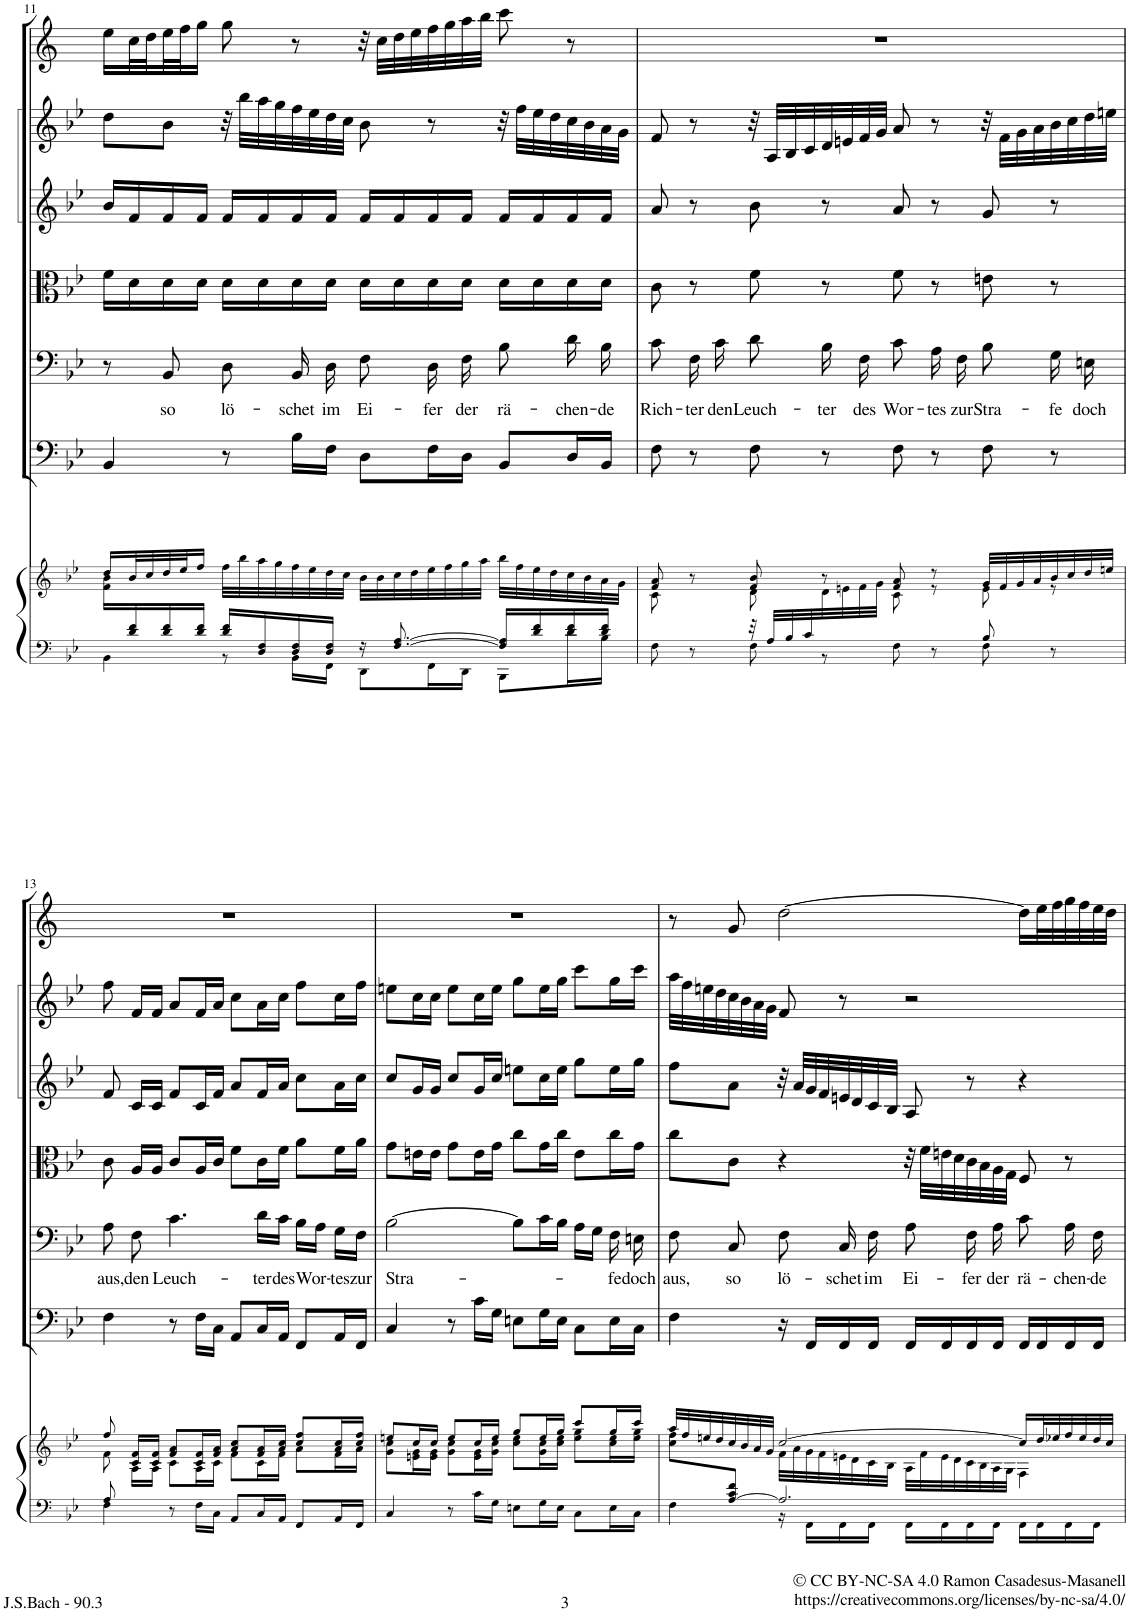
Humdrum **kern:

**kern	**kern	**kern	**kern	**text	**kern	**kern	**kern	**kern
*part7	*part7	*part6	*part5	*part5	*part4	*part3	*part2	*part1
*staff8	*staff7	*staff6	*staff5	*staff5	*staff4	*staff3	*staff2	*staff1
*I"Piano reduction	*	*I"Continuo	*I"Basso	*	*I"Viola	*I"Violino II	*I"Violino I	*I"Tromba
*I'Pno	*	*	*	*	*	*	*	*
!!LO:PB:g=z
*clefF4	*clefG2	*clefF4	*clefF4	*	*clefC3	*clefG2	*clefG2	*clefG2
*	*	*	*	*	*	*	*	*Trd1c2
*k[b-e-]	*k[b-e-]	*k[b-e-]	*k[b-e-]	*	*k[b-e-]	*k[b-e-]	*k[b-e-]	*k[]
*M4/4	*M4/4	*M4/4	*M4/4	*	*M4/4	*M4/4	*M4/4	*M4/4
*met(c)	*met(c)	*met(c)	*met(c)	*	*met(c)	*met(c)	*met(c)	*met(c)
=11	=11	=11	=11	=11	=11	=11	=11	=11
*^	*^	*	*	*	*	*	*	*
16ryy	4BB-\	16dd/LL	16f\ 16b-\LL	4BB-/	8r	.	16f\LL	16b-/LL	8dd\L	16ee\LL
16d/ 16f/	.	32b-/L	2...ryy	.	.	.	16d\	16f/	.	32cc\L
.	.	32cc/	.	.	.	.	.	.	.	32dd\J
!	!	!	!	!	!	!LO:LY:b	!	!	!	!
16d/ 16f/	.	32dd/	.	.	8BB-/	so	16d\	16f/	8b-\J	32ee\L
.	.	32ee-/J	.	.	.	.	.	.	.	32ff\J
16d/ 16f/JJ	.	16ff/JJ	.	.	.	.	16d\JJ	16f/JJ	.	16gg\JJ
!	!	!	!	!	!	!LO:LY:b	!	!	!	!
16d/ 16f/LL	8r	32ff\LLL	.	8r	8D\	lö-	16d\LL	16f/LL	32r	8gg\
.	.	32bb-\	.	.	.	.	.	.	32bb-\LLL	.
16D/ 16F/	.	32aa\	.	.	.	.	16d\	16f/	32aa\	.
.	.	32gg\	.	.	.	.	.	.	32gg\	.
!	!	!	!	!	!	!LO:LY:b	!	!	!	!
16D/ 16F/	16BB-\LL	32ff\	.	16B-\LL	16BB-/	schet	16d\	16f/	32ff\	8r
.	.	32ee-\	.	.	.	.	.	.	32ee-\	.
!	!	!	!	!	!	!LO:LY:b	!	!	!	!
16D/ 16F/JJ	16FF\JJ	32dd\	.	16F\JJ	16D\	im	16d\JJ	16f/JJ	32dd\	.
.	.	32cc\JJJ	.	.	.	.	.	.	32cc\JJJ	.
!	!	!	!	!	!	!LO:LY:b	!	!	!	!
16r	8DD\L	32b-\LLL	.	8D\L	8F\	Ei-	16d\LL	16f/LL	8b-\	32r
.	.	32b-\	.	.	.	.	.	.	.	32cc\LLL
[8.F/ [8.A/	.	32cc\	.	.	.	.	16d\	16f/	.	32dd\
.	.	32dd\	.	.	.	.	.	.	.	32ee\
!	!	!	!	!	!	!LO:LY:b	!	!	!	!
.	16FF\L	32ee-\	.	16F\L	16D\	fer	16d\	16f/	8r	32ff\
.	.	32ff\	.	.	.	.	.	.	.	32gg\
!	!	!	!	!	!	!LO:LY:b	!	!	!	!
.	16DD\JJ	32gg\	.	16D\JJ	16F\	der	16d\JJ	16f/JJ	.	32aa\
.	.	32aa\JJJ	.	.	.	.	.	.	.	32bb\JJJ
!	!	!	!	!	!	!LO:LY:b	!	!	!	!
16F/] 16A/]LL	8BBB-\L	32bb-\LLL	.	8BB-/L	8B-\	rä-	16d\LL	16f/LL	32r	8ccc\
.	.	32ff\	.	.	.	.	.	.	32ff\LLL	.
16d/ 16f/	.	32ee-\	.	.	.	.	16d\	16f/	32ee-\	.
.	.	32dd\	.	.	.	.	.	.	32dd\	.
!	!	!	!	!	!	!LO:LY:b	!	!	!	!
16d/ 16f/	16d\L	32cc\	.	16D/L	16d\	chen-	16d\	16f/	32cc\	8r
.	.	32b-\	.	.	.	.	.	.	32b-\	.
!	!	!	!	!	!	!LO:LY:b	!	!	!	!
16d/ 16f/JJ	16B-\JJ	32a\	.	16BB-/JJ	16B-\	de	16d\JJ	16f/JJ	32a\	.
.	.	32g\JJJ	.	.	.	.	.	.	32g\JJJ	.
=12	=12	=12	=12	=12	=12	=12	=12	=12	=12	=12
*	*	*	*^	*	*	*	*	*	*	*
!	!	!	!	!	!	!	!LO:LY:b	!	!	!	!
8ryy	8F\	8f/ 8a/	8c\	4.ryy	8F\	8c\	Rich-	8c\	8a/	8f/	1r
!	!	!	!	!	!	!	!LO:LY:b	!	!	!	!
8r	8ryy	8r	8ryy	.	8r	16F\	ter	8r	8r	8r	.
!	!	!	!	!	!	!	!LO:LY:b	!	!	!	!
.	.	.	.	.	.	16c\	den	.	.	.	.
!	!	!	!	!	!	!	!LO:LY:b	!	!	!	!
32r	8F\	8f/ 8b-/	8d\	.	8F\	8d\	Leuch-	8f\	8b-\	32r	.
32A/LLL	.	.	.	.	.	.	.	.	.	32A/LLL	.
32B-/	.	.	.	.	.	.	.	.	.	32B-/	.
32c/	.	.	.	.	.	.	.	.	.	32c/	.
!	!	!	!	!	!	!	!LO:LY:b	!	!	!	!
8ryy	8r	8r	8ryy	32d\	8r	16B-\	ter	8r	8r	32d/	.
.	.	.	.	32en\	.	.	.	.	.	32en/	.
!	!	!	!	!	!	!	!LO:LY:b	!	!	!	!
.	.	.	.	32f\	.	16F\	des	.	.	32f/	.
.	.	.	.	32g\JJJ	.	.	.	.	.	32g/JJJ	.
!	!	!	!	!	!	!	!LO:LY:b	!	!	!	!
8ryy	8F\	8f/ 8a/	8c\	2ryy	8F\	8c\	Wor-	8f\	8a/	8a/	.
!	!	!	!	!	!	!	!LO:LY:b	!	!	!	!
8r	8ryy	8r	8r	.	8r	16A\	tes	8r	8r	8r	.
!	!	!	!	!	!	!	!LO:LY:b	!	!	!	!
.	.	.	.	.	.	16F\	zur	.	.	.	.
!	!	!	!	!	!	!	!LO:LY:b	!	!	!	!
8B-/	8F\	32g/LLL	8e\	.	8F\	8B-\	Stra-	8en\	8g/	32r	.
.	.	32f/	.	.	.	.	.	.	.	32f\LLL	.
.	.	32g/	.	.	.	.	.	.	.	32g\	.
.	.	32a/	.	.	.	.	.	.	.	32a\	.
!	!	!	!	!	!	!	!LO:LY:b	!	!	!	!
8r	8ryy	32b-/	8r	.	8r	16G\	fe	8r	8r	32b-\	.
.	.	32cc/	.	.	.	.	.	.	.	32cc\	.
!	!	!	!	!	!	!	!LO:LY:b	!	!	!	!
.	.	32dd/	.	.	.	16En\	doch	.	.	32dd\	.
.	.	32een/JJJ	.	.	.	.	.	.	.	32een\JJJ	.
*	*	*	*v	*v	*	*	*	*	*	*	*
!!LO:LB:g=z
=13	=13	=13	=13	=13	=13	=13	=13	=13	=13	=13
!	!	!	!	!	!	!LO:LY:b	!	!	!	!
8A/	4F\	8ff/	8f\	4F\	8A\	aus,	8c\	8f/	8ff\	1r
!	!	!	!	!	!	!LO:LY:b	!	!	!	!
8ryy	.	16c/ 16f/LL	16A\LL	.	8F\	den	16A/LL	16c/LL	16f/LL	.
.	.	16c/ 16f/JJ	16A\JJ	.	.	.	16A/JJ	16c/JJ	16f/JJ	.
!	!	!	!	!	!	!LO:LY:b	!	!	!	!
8r	8ryy	8f/ 8a/L	8c\L	8r	4.c\	Leuch-	8c/L	8f/L	8a/L	.
16F\LL	8ryy	16c/ 16f/L	16A\L	16F\LL	.	.	16A/L	16c/L	16f/L	.
16C\JJ	.	16f/ 16a/JJ	16c\JJ	16C\JJ	.	.	16c/JJ	16f/JJ	16a/JJ	.
8AA/L	2ryy	8a/ 8cc/L	8f\L	8AA/L	.	.	8f\L	8a/L	8cc\L	.
!	!	!	!	!	!	!LO:LY:b	!	!	!	!
16C/L	.	16f/ 16a/L	16c\L	16C/L	16d\LL	ter	16c\L	16f/L	16a\L	.
!	!	!	!	!	!	!LO:LY:b	!	!	!	!
16AA/JJ	.	16a/ 16cc/JJ	16f\JJ	16AA/JJ	16c\JJ	des	16f\JJ	16a/JJ	16cc\JJ	.
!	!	!	!	!	!	!LO:LY:b	!	!	!	!
8FF/L	.	8cc/ 8ff/L	8a\L	8FF/L	16B-\LL	Wor-	8a\L	8cc\L	8ff\L	.
.	.	.	.	.	16A\JJ	.	.	.	.	.
!	!	!	!	!	!	!LO:LY:b	!	!	!	!
16AA/L	.	16a/ 16cc/L	16f\L	16AA/L	16G\LL	-tes	16f\L	16a\L	16cc\L	.
!	!	!	!	!	!	!LO:LY:b	!	!	!	!
16FF/JJ	.	16cc/ 16ff/JJ	16a\JJ	16FF/JJ	16F\JJ	zur	16a\JJ	16cc\JJ	16ff\JJ	.
*v	*v	*	*	*	*	*	*	*	*	*
=14	=14	=14	=14	=14	=14	=14	=14	=14	=14
!	!	!	!	!	!LO:LY:b	!	!	!	!
4C/	8een/L	8g\ 8cc\L	4C/	[2B-\	Stra-	8g\L	8cc/L	8een\L	1r
.	16cc/L	16en\ 16g\L	.	.	.	16en\L	16g/L	16cc\L	.
.	16cc/JJ	16e\ 16g\JJ	.	.	.	16e\JJ	16g/JJ	16cc\JJ	.
8r	8ee/L	8g\ 8cc\L	8r	.	.	8g\L	8cc/L	8ee\L	.
16c\LL	16cc/L	16e\ 16g\L	16c\LL	.	.	16e\L	16g/L	16cc\L	.
16G\JJ	16ee/JJ	16g\ 16cc\JJ	16G\JJ	.	.	16g\JJ	16cc/JJ	16ee\JJ	.
8En\L	8gg/L	8cc\ 8ee\L	8En\L	8B-\L]	.	8cc\L	8een\L	8gg\L	.
16G\L	16ee/L	16g\ 16cc\L	16G\L	16c\L	.	16g\L	16cc\L	16ee\L	.
16E\JJ	16gg/JJ	16cc\ 16ee\JJ	16E\JJ	16B-\JJ	.	16cc\JJ	16ee\JJ	16gg\JJ	.
8C\L	8ccc/L	8ee\ 8gg\L	8C\L	16A\LL	.	8e\L	8gg\L	8ccc\L	.
.	.	.	.	16G\JJ	.	.	.	.	.
!	!	!	!	!	!LO:LY:b	!	!	!	!
16E\L	16gg/L	16cc\ 16ee\L	16E\L	16F\	-fe	16cc\L	16ee\L	16gg\L	.
!	!	!	!	!	!LO:LY:b	!	!	!	!
16C\JJ	16ccc/JJ	16ee\ 16gg\JJ	16C\JJ	16En\	doch	16g\JJ	16gg\JJ	16ccc\JJ	.
=15	=15	=15	=15	=15	=15	=15	=15	=15	=15
*^	*	*	*	*	*	*	*	*	*
*	*^	*	*	*	*	*	*	*	*	*
!	!	!	!	!	!	!	!LO:LY:b	!	!	!	!
8ryy	4ryy	4F\	32aa/LLL	8cc\ 8ff\L	4F\	8F\	aus,	8cc\L	8ff\L	32aa\LLL	8r
.	.	.	32ff/	.	.	.	.	.	.	32ff\	.
.	.	.	32een/	.	.	.	.	.	.	32een\	.
.	.	.	32dd/	.	.	.	.	.	.	32dd\	.
!	!	!	!	!	!	!	!LO:LY:b	!	!	!	!
[8A/ 8c/ 8f/J	.	.	32cc/	8ryy	.	8C/	so	8c\J	8a\J	32cc\	8g/
.	.	.	32b-/	.	.	.	.	.	.	32b-\	.
.	.	.	32a/	.	.	.	.	.	.	32a\	.
.	.	.	32g/JJJ	.	.	.	.	.	.	32g\JJJ	.
!	!	!	!	!	!	!	!LO:LY:b	!	!	!	!
2.ryy	2.A/]	16r	[2cc/	32f\LLL	16r	8F\	lö-	4r	32r	8f/	[2dd\
.	.	.	.	32a\	.	.	.	.	32a/LLL	.	.
.	.	16FF\LL	.	32g\	16FF/LL	.	.	.	32g/	.	.
.	.	.	.	32f\	.	.	.	.	32f/	.	.
!	!	!	!	!	!	!	!LO:LY:b	!	!	!	!
.	.	16FF\	.	32en\	16FF/	16C/	schet	.	32en/	8r	.
.	.	.	.	32d\	.	.	.	.	32d/	.	.
!	!	!	!	!	!	!	!LO:LY:b	!	!	!	!
.	.	16FF\JJ	.	32c\	16FF/JJ	16F\	im	.	32c/	.	.
.	.	.	.	32B-\JJJ	.	.	.	.	32B-/JJJ	.	.
!	!	!	!	!	!	!	!LO:LY:b	!	!	!	!
.	.	16FF\LL	.	32A\LLL	16FF/LL	8A\	Ei-	32r	8A/	2r	.
.	.	.	.	32f\	.	.	.	32f\LLL	.	.	.
.	.	16FF\	.	32e\	16FF/	.	.	32en\	.	.	.
.	.	.	.	32d\	.	.	.	32d\	.	.	.
!	!	!	!	!	!	!	!LO:LY:b	!	!	!	!
.	.	16FF\	.	32c\	16FF/	16F\	fer	32c\	8r	.	.
.	.	.	.	32B-\	.	.	.	32B-\	.	.	.
!	!	!	!	!	!	!	!LO:LY:b	!	!	!	!
.	.	16FF\JJ	.	32A\	16FF/JJ	16A\	der	32A\	.	.	.
.	.	.	.	32G\JJJ	.	.	.	32G\JJJ	.	.	.
!	!	!	!	!	!	!	!LO:LY:b	!	!	!	!
.	.	16FF\LL	16cc/LL]	4F\	16FF/LL	8c\	rä-	8F/	4r	.	16dd\LL]
.	.	16FF\	32dd/L	.	16FF/	.	.	.	.	.	32ee\L
.	.	.	32ee-X/	.	.	.	.	.	.	.	32ff\
!	!	!	!	!	!	!	!LO:LY:b	!	!	!	!
.	.	16FF\	32ff/	.	16FF/	16A\	chen-	8r	.	.	32gg\
.	.	.	32ee-/	.	.	.	.	.	.	.	32ff\
!	!	!	!	!	!	!	!LO:LY:b	!	!	!	!
.	.	16FF\JJ	32dd/	.	16FF/JJ	16F\	de	.	.	.	32ee\
.	.	.	32cc/JJJ	.	.	.	.	.	.	.	32dd\JJJ
*v	*v	*v	*	*	*	*	*	*	*	*	*
*	*v	*v	*	*	*	*	*	*	*
=	=	=	=	=	=	=	=	=
*-	*-	*-	*-	*-	*-	*-	*-	*-
